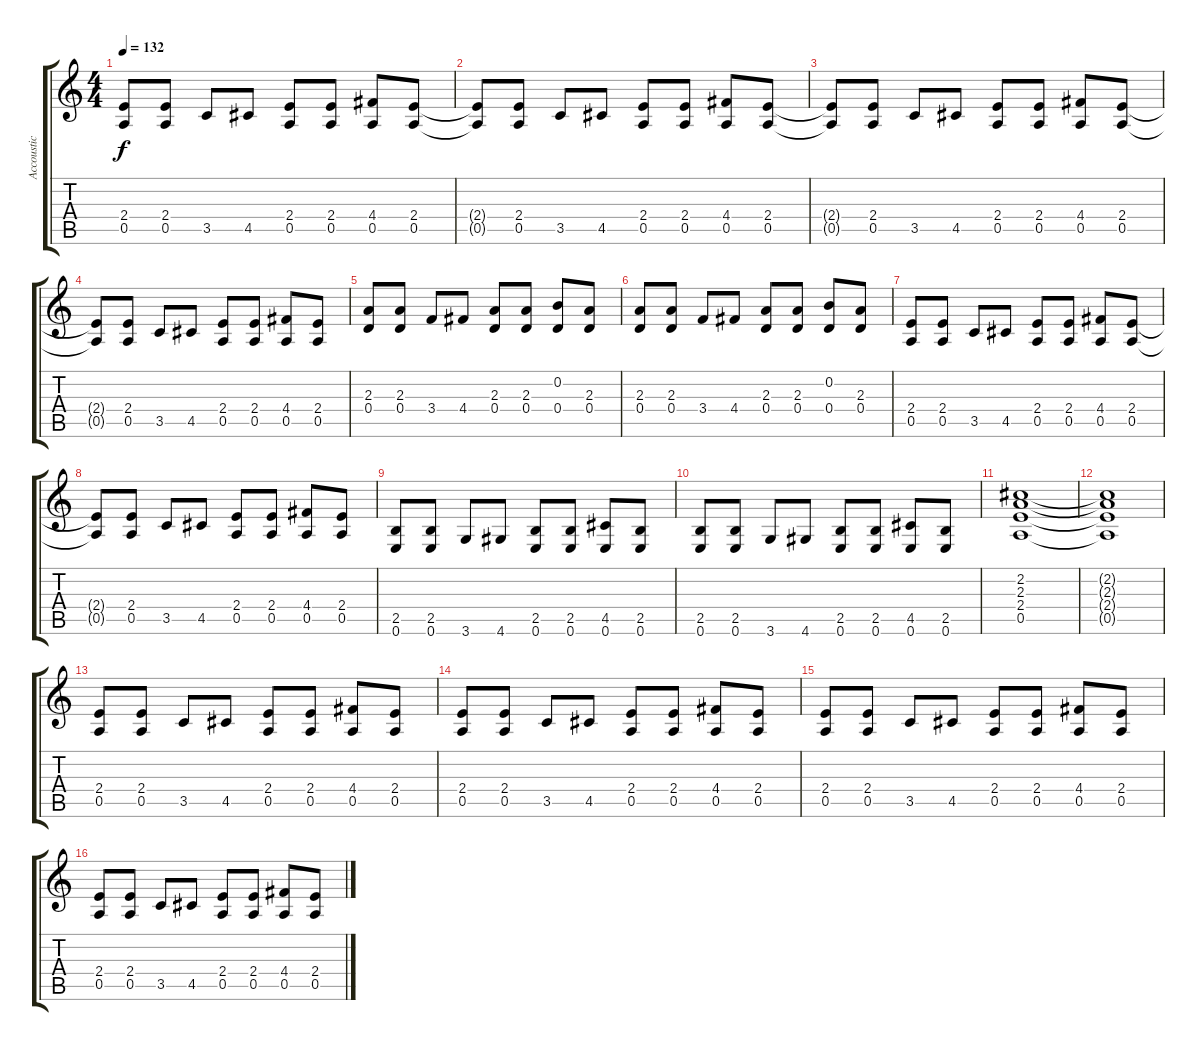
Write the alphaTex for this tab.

\track ("Accoustic Guitar" "Accoustic ") {instrument acousticguitarsteel}
\staff {score tabs}
\tuning (E4 B3 G3 D3 A2 E2) {hide}
\ts (4 4)
\tempo 132
\clef g2
\ks c
(2.4 0.5).8{dy f} (2.4 0.5).8 3.5.8 4.5.8 (2.4 0.5).8 (2.4 0.5).8 (4.4 0.5).8 (2.4 0.5).8 |
(2.4{t} 0.5{t}).8 (2.4 0.5).8 3.5.8 4.5.8 (2.4 0.5).8 (2.4 0.5).8 (4.4 0.5).8 (2.4 0.5).8 |
(2.4{t} 0.5{t}).8 (2.4 0.5).8 3.5.8 4.5.8 (2.4 0.5).8 (2.4 0.5).8 (4.4 0.5).8 (2.4 0.5).8 |
(2.4{t} 0.5{t}).8 (2.4 0.5).8 3.5.8 4.5.8 (2.4 0.5).8 (2.4 0.5).8 (4.4 0.5).8 (2.4 0.5).8 |
(2.3 0.4).8 (2.3 0.4).8 3.4.8 4.4.8 (2.3 0.4).8 (2.3 0.4).8 (0.2 0.4).8 (2.3 0.4).8 |
(2.3 0.4).8 (2.3 0.4).8 3.4.8 4.4.8 (2.3 0.4).8 (2.3 0.4).8 (0.2 0.4).8 (2.3 0.4).8 |
(2.4 0.5).8 (2.4 0.5).8 3.5.8 4.5.8 (2.4 0.5).8 (2.4 0.5).8 (4.4 0.5).8 (2.4 0.5).8 |
(2.4{t} 0.5{t}).8 (2.4 0.5).8 3.5.8 4.5.8 (2.4 0.5).8 (2.4 0.5).8 (4.4 0.5).8 (2.4 0.5).8 |
(2.5 0.6).8 (2.5 0.6).8 3.6.8 4.6.8 (2.5 0.6).8 (2.5 0.6).8 (4.5 0.6).8 (2.5 0.6).8 |
(2.5 0.6).8 (2.5 0.6).8 3.6.8 4.6.8 (2.5 0.6).8 (2.5 0.6).8 (4.5 0.6).8 (2.5 0.6).8 |
(2.2 2.3 2.4 0.5).1 |
(2.2{t} 2.3{t} 2.4{t} 0.5{t}).1 |
(2.4 0.5).8 (2.4 0.5).8 3.5.8 4.5.8 (2.4 0.5).8 (2.4 0.5).8 (4.4 0.5).8 (2.4 0.5).8 |
(2.4 0.5).8 (2.4 0.5).8 3.5.8 4.5.8 (2.4 0.5).8 (2.4 0.5).8 (4.4 0.5).8 (2.4 0.5).8 |
(2.4 0.5).8 (2.4 0.5).8 3.5.8 4.5.8 (2.4 0.5).8 (2.4 0.5).8 (4.4 0.5).8 (2.4 0.5).8 |
(2.4 0.5).8 (2.4 0.5).8 3.5.8 4.5.8 (2.4 0.5).8 (2.4 0.5).8 (4.4 0.5).8 (2.4 0.5).8
